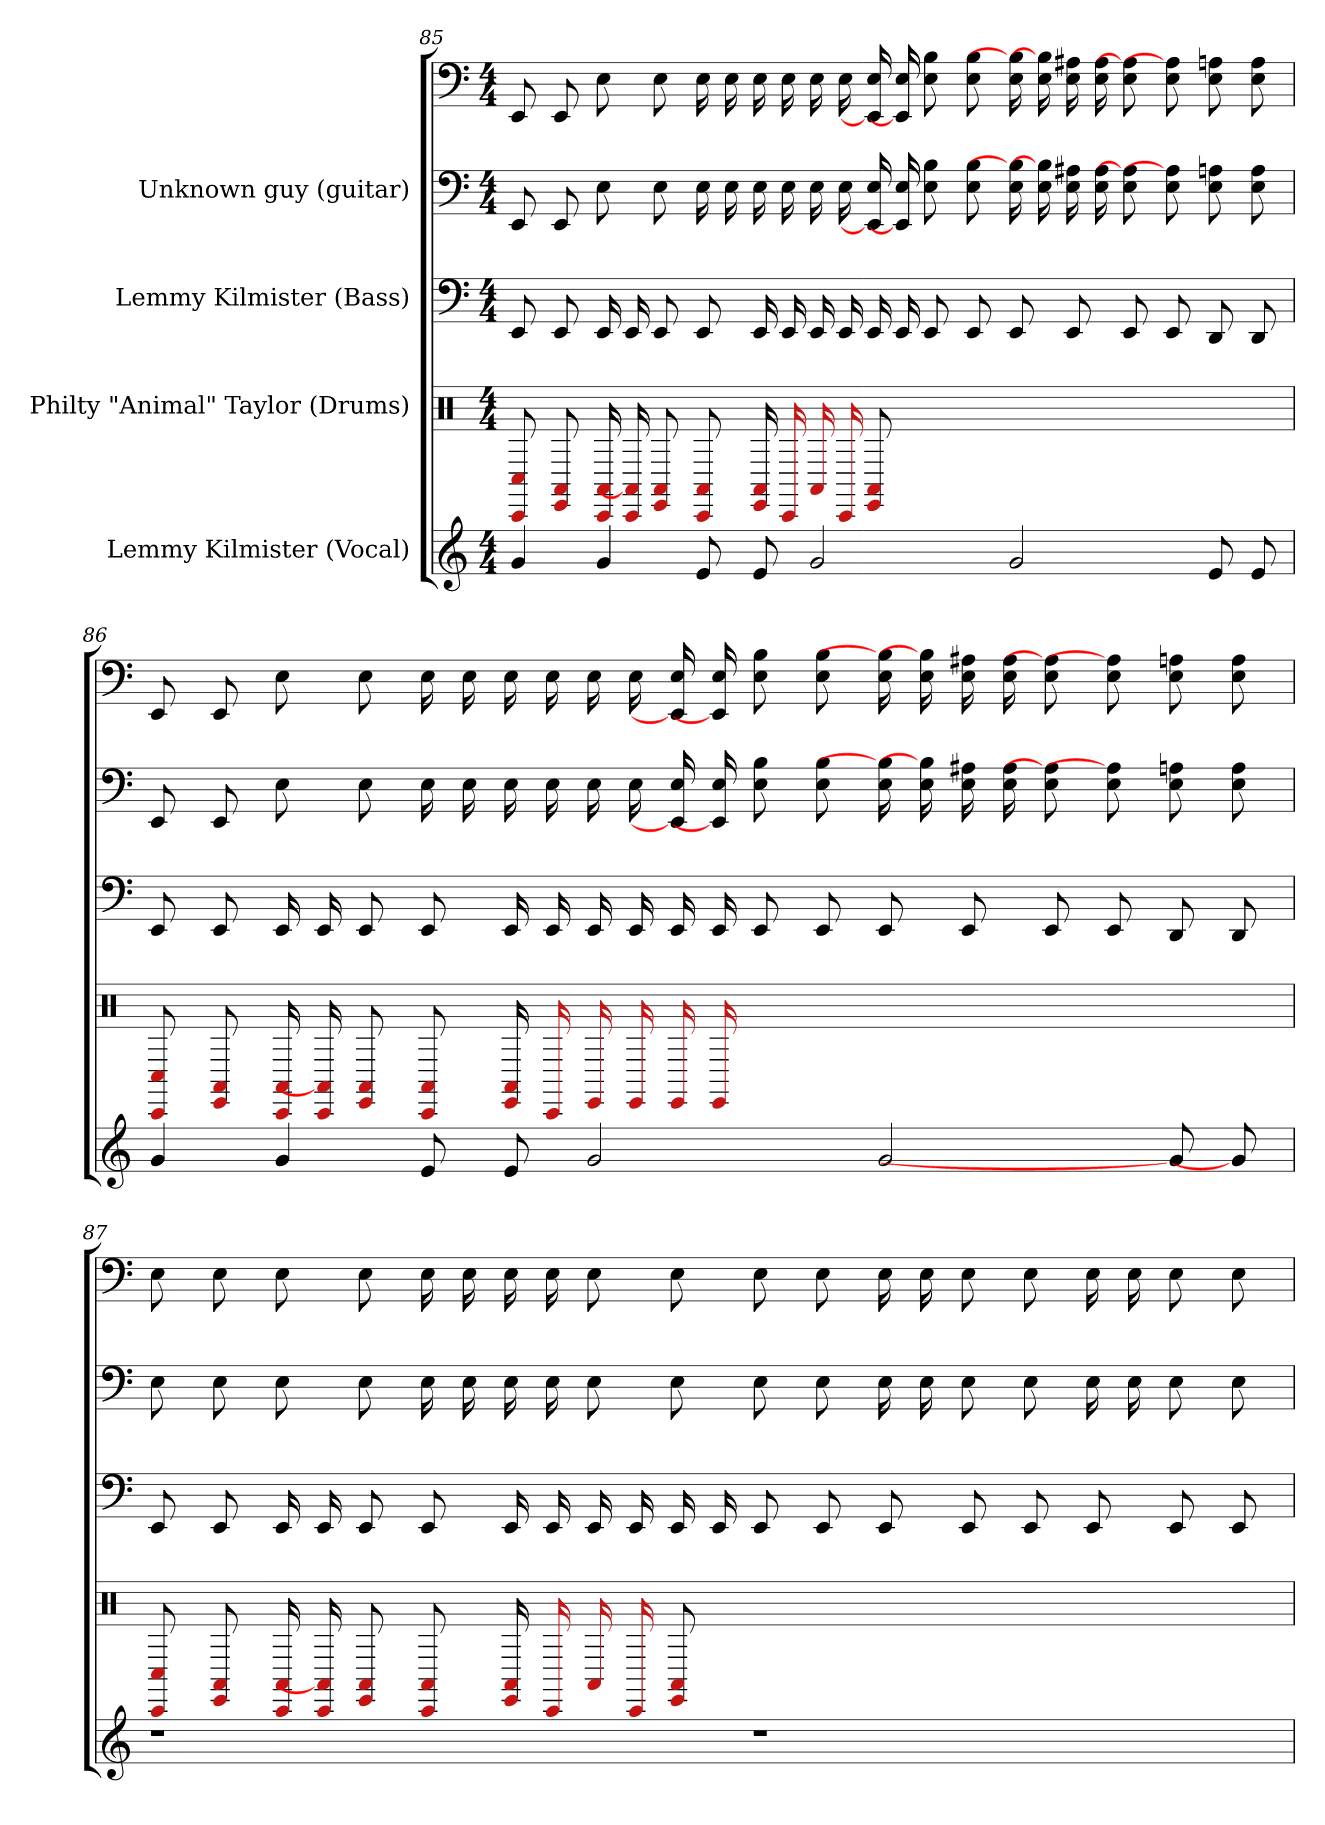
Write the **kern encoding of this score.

**kern	**kern	**kern	**kern	**kern
*part5	*part4	*part3	*part2	*part1
*staff5	*staff4	*staff3	*staff2	*staff1
*I"Lemmy Kilmister (Vocal)	*I"Philty "Animal" Taylor (Drums)	*I"Lemmy Kilmister (Bass)	*I"Unknown guy (guitar)	*I""Fast" Eddie Clarke (Guitar)
*	*clefX	*	*	*
*k[]	*k[]	*k[]	*k[]	*k[]
*M4/4	*M4/4	*M4/4	*M4/4	*M4/4
=85	=85	=85	=85	=85
4g	8C# 8CC	8EE	8EE	8EE
.	8AA# 8EE	8EE	8EE	8EE
4g	16AA# 16CC	16EE	8E	8E
.	16AA#] 16CC	16EE	.	.
.	8AA# 8EE	8EE	8E	8E
8e	8AA# 8CC	8EE	16E	16E
.	.	.	16E	16E
8e	16AA# 16EE	16EE	16E	16E
.	16CC	16EE	16E	16E
2g	16AA#	16EE	16E	16E
.	16CC	16EE	16E	16E
.	8AA# 8EE	16EE	16E 16EE]	16E 16EE]
.	.	16EE	16E 16EE]	16E 16EE]
.	1ryy	8EE	8B 8E	8B 8E
.	.	8EE	8B 8E	8B 8E
2g	.	8EE	16B] 16E	16B] 16E
.	.	.	16B] 16E	16B] 16E
.	.	8EE	16A# 16E	16A# 16E
.	.	.	16A# 16E	16A# 16E
.	.	8EE	8A#] 8E	8A#] 8E
.	.	8EE	8A#] 8E	8A#] 8E
8e	.	8DD	8A 8E	8A 8E
8e	.	8DD	8A 8E	8A 8E
=86	=86	=86	=86	=86
4g	8C# 8CC	8EE	8EE	8EE
.	8AA# 8EE	8EE	8EE	8EE
4g	16AA# 16CC	16EE	8E	8E
.	16AA#] 16CC	16EE	.	.
.	8AA# 8EE	8EE	8E	8E
8e	8AA# 8CC	8EE	16E	16E
.	.	.	16E	16E
8e	16AA# 16EE	16EE	16E	16E
.	16CC	16EE	16E	16E
2g	16EE	16EE	16E	16E
.	16EE	16EE	16E	16E
.	16EE	16EE	16E 16EE]	16E 16EE]
.	16EE	16EE	16E 16EE]	16E 16EE]
.	1ryy	8EE	8B 8E	8B 8E
.	.	8EE	8B 8E	8B 8E
2g	.	8EE	16B] 16E	16B] 16E
.	.	.	16B] 16E	16B] 16E
.	.	8EE	16A# 16E	16A# 16E
.	.	.	16A# 16E	16A# 16E
.	.	8EE	8A#] 8E	8A#] 8E
.	.	8EE	8A#] 8E	8A#] 8E
8g]	.	8DD	8A 8E	8A 8E
8g]	.	8DD	8A 8E	8A 8E
=87	=87	=87	=87	=87
1r	8C# 8CC	8EE	8E	8E
.	8AA# 8EE	8EE	8E	8E
.	16AA# 16CC	16EE	8E	8E
.	16AA#] 16CC	16EE	.	.
.	8AA# 8EE	8EE	8E	8E
.	8AA# 8CC	8EE	16E	16E
.	.	.	16E	16E
.	16AA# 16EE	16EE	16E	16E
.	16CC	16EE	16E	16E
.	16AA#	16EE	8E	8E
.	16CC	16EE	.	.
.	8AA# 8EE	16EE	8E	8E
.	.	16EE	.	.
1r	1ryy	8EE	8E	8E
.	.	8EE	8E	8E
.	.	8EE	16E	16E
.	.	.	16E	16E
.	.	8EE	8E	8E
.	.	8EE	8E	8E
.	.	8EE	16E	16E
.	.	.	16E	16E
.	.	8EE	8E	8E
.	.	8EE	8E	8E
=	=	=	=	=
*-	*-	*-	*-	*-
